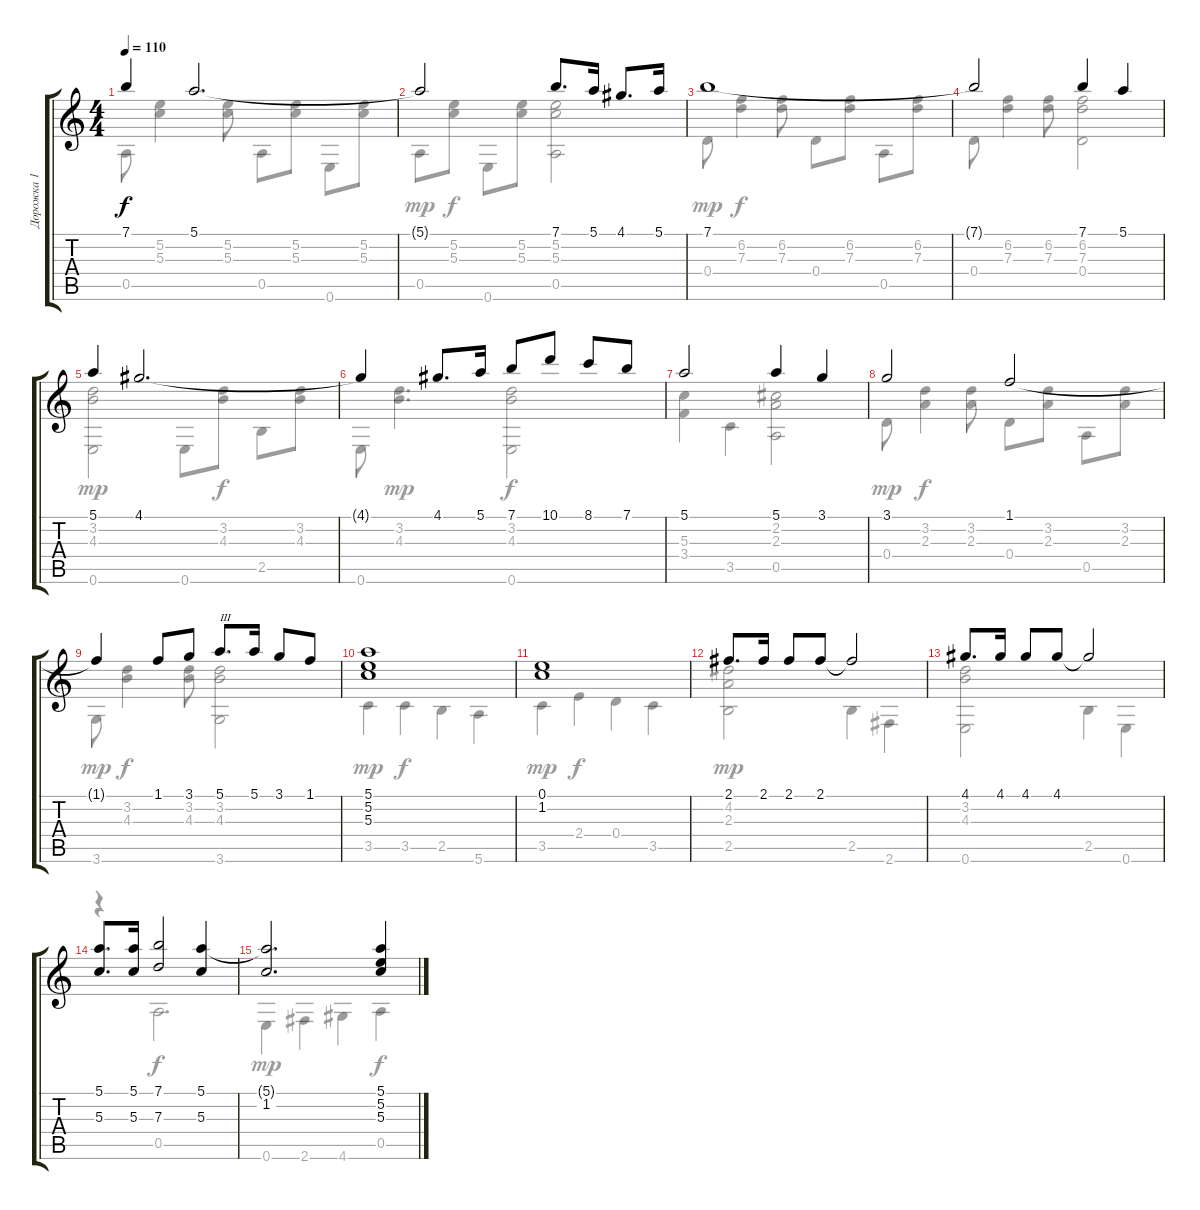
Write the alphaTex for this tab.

\track ("Дорожка 1" "Дорожка 1") {instrument acousticguitarnylon}
\staff {score tabs}
\tuning (E4 B3 G3 D3 A2 E2) {hide}
\voice
\ts (4 4)
\tempo 110
\clef g2
\ks c
7.1.4{dy f} 5.1.2{d} |
5.1{t}.2 7.1.8{d} 5.1.16 4.1.8{d} 5.1.16 |
7.1.1 |
7.1{t}.2 7.1.4 5.1.4 |
5.1.4 4.1.2{d} |
4.1{t}.4 4.1.8{d} 5.1.16 7.1.8 10.1.8 8.1.8 7.1.8 |
5.1.2 5.1.4 3.1.4 |
3.1.2 1.1.2 |
1.1{t}.4 1.1.8 3.1.8 5.1.8{d txt "III"} 5.1.16 3.1.8 1.1.8 |
(5.1 5.2 5.3).1 |
(0.1 1.2).1 |
2.1.8{d} 2.1.16 2.1.8 2.1.8 2.1{t}.2 |
4.1.8{d} 4.1.16 4.1.8 4.1.8 4.1{t}.2 |
(5.1 5.3).8{d} (5.1 5.3).16 (7.1 7.3).2 (5.1 5.3).4 |
(5.1{t} 1.2).2{d} (5.1 5.2 5.3).4
\voice
\clef g2
\ottava regular
\simile none
\ks c
0.5.8{dy f} (5.2 5.3).4 (5.2 5.3).8 0.5.8 (5.2 5.3).8 0.6.8 (5.2 5.3).8 |
0.5.8{dy mp} (5.2 5.3).8{dy f} 0.6.8 (5.2 5.3).8 (5.2 5.3 0.5).2 |
0.4.8{dy mp} (6.2 7.3).4{dy f} (6.2 7.3).8 0.4.8 (6.2 7.3).8 0.5.8 (6.2 7.3).8 |
0.4.8 (6.2 7.3).4 (6.2 7.3).8 (6.2 7.3 0.4).2 |
(3.2 4.3 0.6).2{dy mp} 0.6.8 (3.2 4.3).8{dy f} 2.5.8 (3.2 4.3).8 |
0.6.8 (3.2 4.3).4{d dy mp} (3.2 4.3 0.6).2{dy f} |
(5.3 3.4).4 3.5.4 (2.2 2.3 0.5).2 |
0.4.8{dy mp} (3.2 2.3).4{dy f} (3.2 2.3).8 0.4.8 (3.2 2.3).8 0.5.8 (3.2 2.3).8 |
3.6.8{dy mp} (3.2 4.3).4{dy f} (3.2 4.3).8 (3.2 4.3 3.6).2 |
3.5.4{dy mp} 3.5.4{dy f} 2.5.4 5.6.4 |
3.5.4{dy mp} 2.4.4{dy f} 0.4.4 3.5.4 |
(4.2 2.3 2.5).2{dy mp} 2.5.4 2.6.4 |
(3.2 4.3 0.6).2 2.5.4 0.6.4 |
r.4 0.5.2{d dy f} |
0.6.4{dy mp} 2.6.4 4.6.4 0.5.4{dy f}
